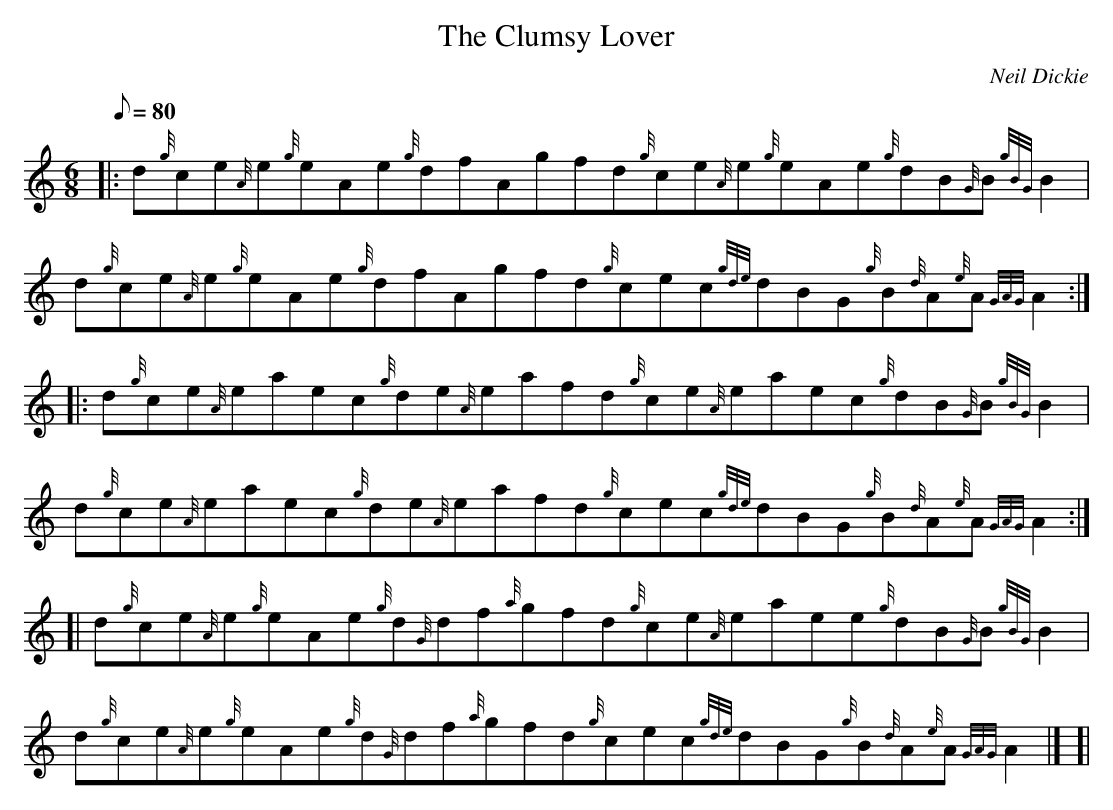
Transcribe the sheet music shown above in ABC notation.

X:1
T:The Clumsy Lover
M:6/8
L:1/8
Q:80
C:Neil Dickie
K:HP
|: d{g}ce{A}e{g}eAe{g}dfAgfd{g}ce{A}e{g}eAe{g}dB{G}B{gBG}B2|
d{g}ce{A}e{g}eAe{g}dfAgfd{g}cec{gde}dBG{g}B{d}A{e}A{GAG}A2:| |:
d{g}ce{A}eaec{g}de{A}eafd{g}ce{A}eaec{g}dB{G}B{gBG}B2|  !
d{g}ce{A}eaec{g}de{A}eafd{g}cec{gde}dBG{g}B{d}A{e}A{GAG}A2:| [|
d{g}ce{A}e{g}eAe{g}d{G}df{a}gfd{g}ce{A}eaee{g}dB{G}B{gBG}B2|
d{g}ce{A}e{g}eAe{g}d{G}df{a}gfd{g}cec{gde}dBG{g}B{d}A{e}A{GAG}A2|] [|  !
